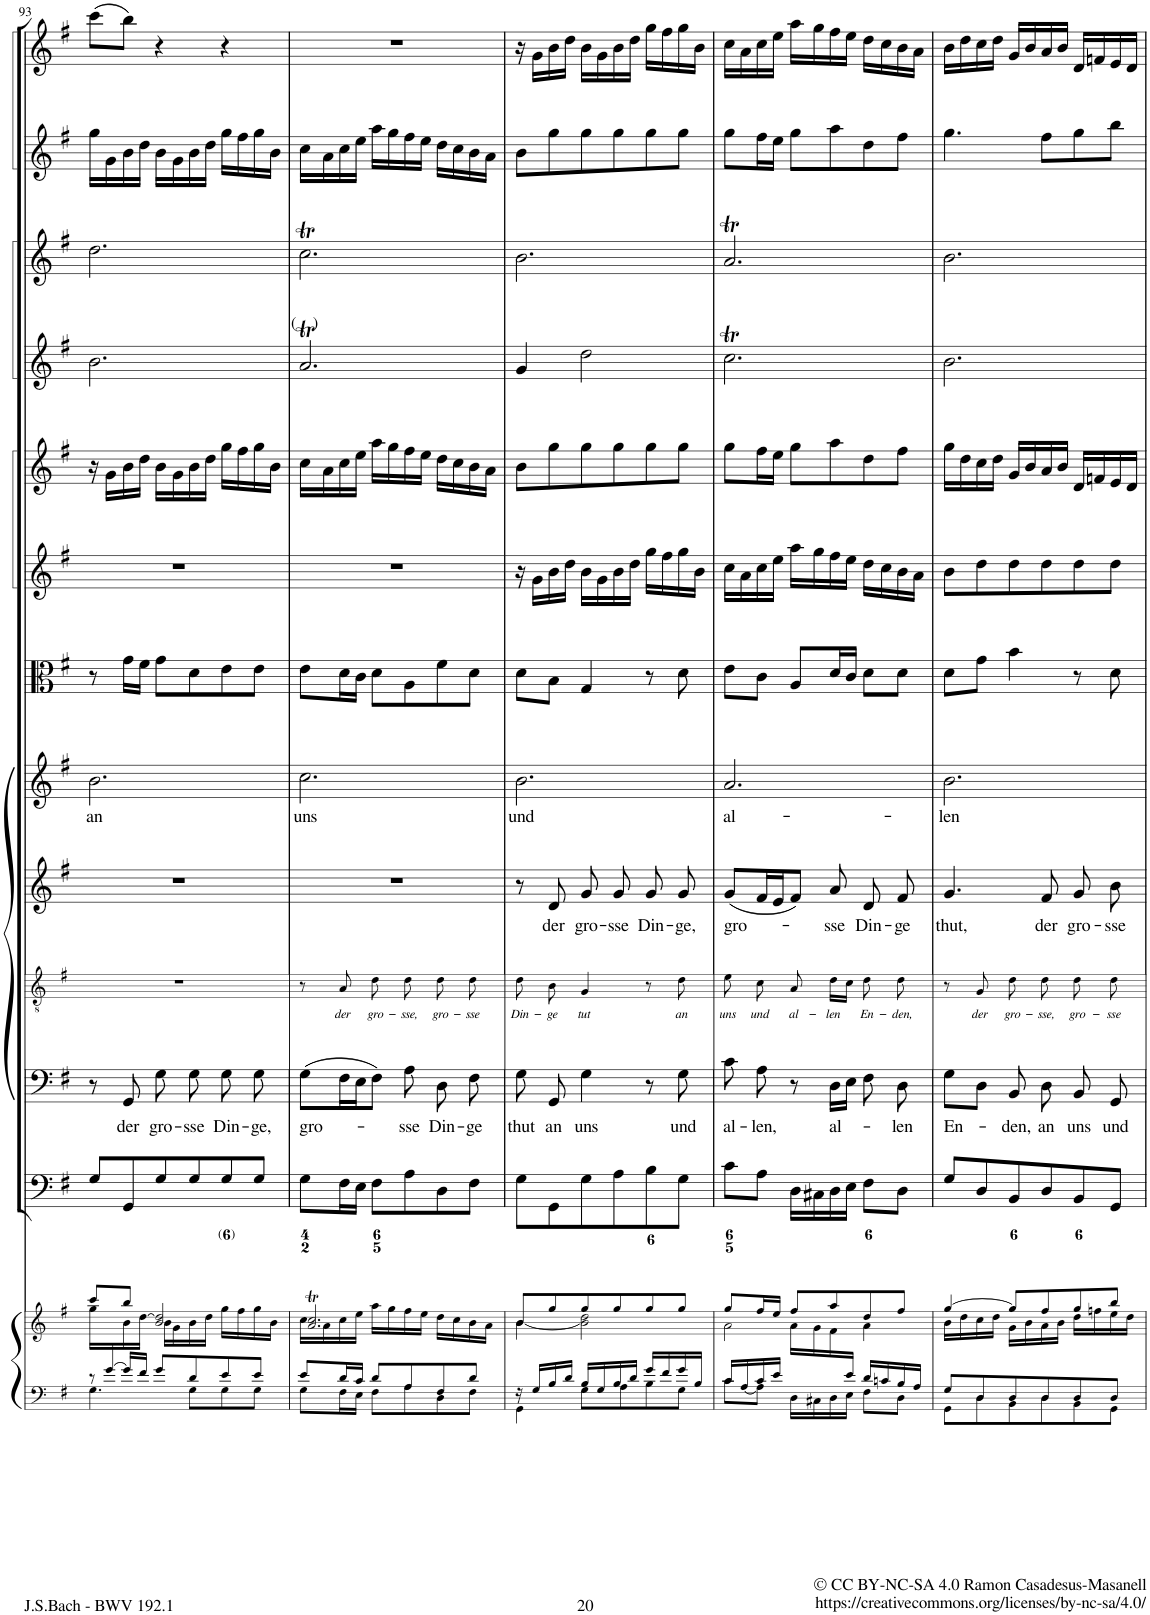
**kern	**kern	**kern	**kern	**text	**kern	**text	**kern	**text	**kern	**text	**kern	**kern	**kern	**kern	**kern	**kern	**kern
*part13	*part13	*part12	*part11	*part11	*part10	*part10	*part9	*part9	*part8	*part8	*part7	*part6	*part5	*part4	*part3	*part2	*part1
*staff14	*staff13	*staff12	*staff11	*staff11	*staff10	*staff10	*staff9	*staff9	*staff8	*staff8	*staff7	*staff6	*staff5	*staff4	*staff3	*staff2	*staff1
*I"Piano reduction	*	*I"Continuo	*I"Basso	*	*I"Tenore *	*	*I"Alto	*	*I"Soprano	*	*I"Viola	*I"Violino II	*I"Violino I	*I"Oboe II	*I"Oboe I	*I"Flauto traverso II	*I"Flauto traverso I
*I'Pno	*	*	*	*	*	*	*	*	*	*	*I'Vla	*I'Vln	*I'Vln	*I'Ob	*I'Ob	*	*
!!LO:PB:g=z
*clefF4	*clefG2	*clefF4	*clefF4	*	*clefGv2	*	*clefG2	*	*clefG2	*	*clefC3	*clefG2	*clefG2	*clefG2	*clefG2	*clefG2	*clefG2
*k[f#]	*k[f#]	*k[f#]	*k[f#]	*	*k[f#]	*	*k[f#]	*	*k[f#]	*	*k[f#]	*k[f#]	*k[f#]	*k[f#]	*k[f#]	*k[f#]	*k[f#]
*M3/4	*M3/4	*M3/4	*M3/4	*	*M3/4	*	*M3/4	*	*M3/4	*	*M3/4	*M3/4	*M3/4	*M3/4	*M3/4	*M3/4	*M3/4
=93	=93	=93	=93	=93	=93	=93	=93	=93	=93	=93	=93	=93	=93	=93	=93	=93	=93
*^	*^	*	*	*	*	*	*	*	*	*	*	*	*	*	*	*	*
*	*^	*	*	*	*	*	*	*	*	*	*	*	*	*	*	*	*	*	*
!	!	!	!	!	!	!	!	!	!	!	!	!	!LO:LY:b	!	!	!	!	!	!	!
16ryy	8r	4.G\	8ccc/L	16gg\LL	8G/L	8r	.	2.r	.	2.r	.	2.b\	an	8r	2.r	16r	2.b\	2.dd\	16gg\LL	(8ccc\L
[16g/	.	.	.	16ryy	.	.	.	.	.	.	.	.	.	.	.	16g\LL	.	.	16g\	.
!	!	!	!	!	!	!	!LO:LY:b	!	!	!	!	!	!	!	!	!	!	!	!	!
2ryy	16g/LL]	.	8bb/J	16b\	8GG/	8GG/	der	.	.	.	.	.	.	16g\LL	.	16b\	.	.	16b\	8bb\J)
.	16f#/JJ	.	.	[>16dd\JJ	.	.	.	.	.	.	.	.	.	16f#\JJ	.	16dd\JJ	.	.	16dd\JJ	.
!	!	!	!	!	!	!	!LO:LY:b	!	!	!	!	!	!	!	!	!	!	!	!	!
.	8g/L	.	2b/ 2dd/]	16b\LL	8G/	8G\	gro-	.	.	.	.	.	.	8g\L	.	16b\LL	.	.	16b\LL	4r
.	.	.	.	16g\	.	.	.	.	.	.	.	.	.	.	.	16g\	.	.	16g\	.
!	!	!	!	!	!	!	!LO:LY:b	!	!	!	!	!	!	!	!	!	!	!	!	!
.	8d/	8G\L	.	16b\	8G/	8G\	-sse	.	.	.	.	.	.	8d\	.	16b\	.	.	16b\	.
.	.	.	.	16dd\JJ	.	.	.	.	.	.	.	.	.	.	.	16dd\JJ	.	.	16dd\JJ	.
!	!	!	!	!	!	!	!LO:LY:b	!	!	!	!	!	!	!	!	!	!	!	!	!
.	8e/	8G\	.	16gg\LL	8G/	8G\	Din-	.	.	.	.	.	.	8e\	.	16gg\LL	.	.	16gg\LL	4r
.	.	.	.	16ff#\	.	.	.	.	.	.	.	.	.	.	.	16ff#\	.	.	16ff#\	.
!	!	!	!	!	!	!	!LO:LY:b	!	!	!	!	!	!	!	!	!	!	!	!	!
8ryy	8e/J	8G\J	.	16gg\	8G/J	8G\	-ge,	.	.	.	.	.	.	8e\J	.	16gg\	.	.	16gg\	.
.	.	.	.	16b\JJ	.	.	.	.	.	.	.	.	.	.	.	16b\JJ	.	.	16b\JJ	.
*	*v	*v	*	*	*	*	*	*	*	*	*	*	*	*	*	*	*	*	*	*
=94	=94	=94	=94	=94	=94	=94	=94	=94	=94	=94	=94	=94	=94	=94	=94	=94	=94	=94	=94
!	!	!	!	!	!	!	!	!	!	!	!	!	!	!	!	!LO:TX:a:t=(    )	!	!	!
!	!	!	!	!	!	!LO:LY:b	!	!	!	!	!	!LO:LY:b	!	!	!	!	!	!	!
8e/L	8G\L	2.a/T 2.cc/T	16cc\LL	8G\L	(8G\L	gro-	8r	.	2.r	.	2.cc\	uns	8e\L	2.r	16cc\LL	2.aT/	2.ccT\	16cc\LL	2.r
.	.	.	16a\	.	.	.	.	.	.	.	.	.	.	.	16a\	.	.	16a\	.
!	!	!	!	!	!	!	!	!LO:LY:b	!	!	!	!	!	!	!	!	!	!	!
16d/L	16F#\L	.	16cc\	16F#\L	16F#\L	.	8A/	der	.	.	.	.	16d\L	.	16cc\	.	.	16cc\	.
16c/JJ	16E\JJ	.	16ee\JJ	16E\JJ	16E\J	.	.	.	.	.	.	.	16c\JJ	.	16ee\JJ	.	.	16ee\JJ	.
!	!	!	!	!	!	!	!	!LO:LY:b	!	!	!	!	!	!	!	!	!	!	!
8d/L	8F#\L	.	16aa\LL	8F#\L	8F#\J)	.	8d\	gro-	.	.	.	.	8d\L	.	16aa\LL	.	.	16aa\LL	.
.	.	.	16gg\	.	.	.	.	.	.	.	.	.	.	.	16gg\	.	.	16gg\	.
!	!	!	!	!	!	!LO:LY:b	!	!LO:LY:b	!	!	!	!	!	!	!	!	!	!	!
8A/	8A\	.	16ff#\	8A\	8A\	-sse	8d\	-sse,	.	.	.	.	8A\	.	16ff#\	.	.	16ff#\	.
.	.	.	16ee\JJ	.	.	.	.	.	.	.	.	.	.	.	16ee\JJ	.	.	16ee\JJ	.
!	!	!	!	!	!	!LO:LY:b	!	!LO:LY:b	!	!	!	!	!	!	!	!	!	!	!
8F#/	8D\	.	16dd\LL	8D\	8D\	Din-	8d\	gro-	.	.	.	.	8f#\	.	16dd\LL	.	.	16dd\LL	.
.	.	.	16cc\	.	.	.	.	.	.	.	.	.	.	.	16cc\	.	.	16cc\	.
!	!	!	!	!	!	!LO:LY:b	!	!LO:LY:b	!	!	!	!	!	!	!	!	!	!	!
8d/J	8F#\J	.	16b\	8F#\J	8F#\	-ge	8d\	-sse	.	.	.	.	8d\J	.	16b\	.	.	16b\	.
.	.	.	16a\JJ	.	.	.	.	.	.	.	.	.	.	.	16a\JJ	.	.	16a\JJ	.
=95	=95	=95	=95	=95	=95	=95	=95	=95	=95	=95	=95	=95	=95	=95	=95	=95	=95	=95	=95
!	!	!	!	!	!	!LO:LY:b	!	!LO:LY:b	!	!	!	!LO:LY:b	!	!	!	!	!	!	!
16r	4GG\	8b/L	[4b\	8G\L	8G\	thut	8d\	Din-	8r	.	2.b\	und	8d\L	16r	8b\L	4g/	2.b\	8b\L	16r
16G/LL	.	.	.	.	.	.	.	.	.	.	.	.	.	16g\LL	.	.	.	.	16g\LL
!	!	!	!	!	!	!LO:LY:b	!	!LO:LY:b	!	!LO:LY:b	!	!	!	!	!	!	!	!	!
16B/	.	8gg/	.	8GG\	8GG/	an	8B\	-ge	8d/	der	.	.	8B\J	16b\	8gg\	.	.	8gg\	16b\
16d/JJ	.	.	.	.	.	.	.	.	.	.	.	.	.	16dd\JJ	.	.	.	.	16dd\JJ
!	!	!	!	!	!	!LO:LY:b	!	!LO:LY:b	!	!LO:LY:b	!	!	!	!	!	!	!	!	!
16B/LL	8G\L	8gg/	2b\] 2dd\	8G\	4G\	uns	4G/	tut	8g/	gro-	.	.	4G/	16b\LL	8gg\	2dd\	.	8gg\	16b\LL
16G/	.	.	.	.	.	.	.	.	.	.	.	.	.	16g\	.	.	.	.	16g\
!	!	!	!	!	!	!	!	!	!	!LO:LY:b	!	!	!	!	!	!	!	!	!
16B/	8A\	8gg/	.	8A\	.	.	.	.	8g/	-sse	.	.	.	16b\	8gg\	.	.	8gg\	16b\
16d/JJ	.	.	.	.	.	.	.	.	.	.	.	.	.	16dd\JJ	.	.	.	.	16dd\JJ
!	!	!	!	!	!	!	!	!	!	!LO:LY:b	!	!	!	!	!	!	!	!	!
16g/LL	8B\	8gg/	.	8B\	8r	.	8r	.	8g/	Din-	.	.	8r	16gg\LL	8gg\	.	.	8gg\	16gg\LL
16f#/	.	.	.	.	.	.	.	.	.	.	.	.	.	16ff#\	.	.	.	.	16ff#\
!	!	!	!	!	!	!LO:LY:b	!	!LO:LY:b	!	!LO:LY:b	!	!	!	!	!	!	!	!	!
16g/	8G\J	8gg/J	.	8G\J	8G\	und	8d\	an	8g/	-ge,	.	.	8d\	16gg\	8gg\J	.	.	8gg\J	16gg\
16B/JJ	.	.	.	.	.	.	.	.	.	.	.	.	.	16b\JJ	.	.	.	.	16b\JJ
=96	=96	=96	=96	=96	=96	=96	=96	=96	=96	=96	=96	=96	=96	=96	=96	=96	=96	=96	=96
*	*	*	*^	*	*	*	*	*	*	*	*	*	*	*	*	*	*	*	*
!	!	!	!	!	!	!	!LO:LY:b	!	!LO:LY:b	!	!LO:LY:b	!	!LO:LY:b	!	!	!	!	!	!	!
16c/LL	8c\L	8gg/L	2a\	4ryy	8c\L	8c\	al-	8e\	uns	(8g/L	gro-	2.a/	al-	8e\L	16cc\LL	8gg\L	2.ccT\	2.aT/	8gg\L	16cc\LL
[<16A/	.	.	.	.	.	.	.	.	.	.	.	.	.	.	16a\	.	.	.	.	16a\
!	!	!	!	!	!	!	!LO:LY:b	!	!LO:LY:b	!	!	!	!	!	!	!	!	!	!	!
16c/	8A\J]	16ff#/L	.	.	8A\J	8A\	-len,	8c\	und	16f#/L	.	.	.	8c\J	16cc\	16ff#\L	.	.	16ff#\L	16cc\
16e/JJ	.	16ee/JJ	.	.	.	.	.	.	.	16e/J	.	.	.	.	16ee\JJ	16ee\JJ	.	.	16ee\JJ	16ee\JJ
!	!	!	!	!	!	!	!	!	!LO:LY:b	!	!	!	!	!	!	!	!	!	!	!
8.ryy	16D\LL	8ff#/L	.	16a\LL	16D\LL	8r	.	8A/	al-	8f#/J)	.	.	.	8A/L	16aa\LL	8gg\L	.	.	8gg\L	16aa\LL
.	16C#X\	.	.	16g\	16C#X\	.	.	.	.	.	.	.	.	.	16gg\	.	.	.	.	16gg\
!	!	!	!	!	!	!	!LO:LY:b	!	!LO:LY:b	!	!LO:LY:b	!	!	!	!	!	!	!	!	!
.	16D\	8aa/	.	16f#\	16D\	16D\LL	al-	16d\LL	-len	8a/	-sse	.	.	16d/L	16ff#\	8aa\	.	.	8aa\	16ff#\
16e/JJ	16E\JJ	.	.	4ryy	16E\JJ	16E\JJ	.	16c\JJ	.	.	.	.	.	16c/JJ	16ee\JJ	.	.	.	.	16ee\JJ
!	!	!	!	!	!	!	!	!	!LO:LY:b	!	!LO:LY:b	!	!	!	!	!	!	!	!	!
16d/LL	8F#\L	8dd/	4a\	.	8F#\L	8F#\	.	8d\	En-	8d/	Din-	.	.	8d\L	16dd\LL	8dd\	.	.	8dd\	16dd\LL
16cn/	.	.	.	.	.	.	.	.	.	.	.	.	.	.	16cc\	.	.	.	.	16cc\
!	!	!	!	!	!	!	!LO:LY:b	!	!LO:LY:b	!	!LO:LY:b	!	!	!	!	!	!	!	!	!
16B/	8D\J	8ff#/J	.	.	8D\J	8D\	-len	8d\	-den,	8f#/	-ge	.	.	8d\J	16b\	8ff#\J	.	.	8ff#\J	16b\
16A/JJ	.	.	.	16ryy	.	.	.	.	.	.	.	.	.	.	16a\JJ	.	.	.	.	16a\JJ
=97	=97	=97	=97	=97	=97	=97	=97	=97	=97	=97	=97	=97	=97	=97	=97	=97	=97	=97	=97	=97
!	!	!	!	!	!	!	!LO:LY:b	!	!	!	!LO:LY:b	!	!LO:LY:b	!	!	!	!	!	!	!
*	*	*	*v	*v	*	*	*	*	*	*	*	*	*	*	*	*	*	*	*	*
8G/L	8GG\L	[4gg/	16b\LL	8G/L	8G\L	En-	8r	.	4.g/	thut,	2.b\	-len	8d\L	8b\L	16gg\LL	2.b\	2.b\	4.gg\	16b\LL
.	.	.	16dd\	.	.	.	.	.	.	.	.	.	.	.	16dd\	.	.	.	16dd\
!	!	!	!	!	!	!	!	!LO:LY:b	!	!	!	!	!	!	!	!	!	!	!
8D/	8D\	.	16cc\	8D/	8D\J	.	8G/	der	.	.	.	.	8g\J	8dd\	16cc\	.	.	.	16cc\
.	.	.	16dd\JJ	.	.	.	.	.	.	.	.	.	.	.	16dd\JJ	.	.	.	16dd\JJ
!	!	!	!	!	!	!LO:LY:b	!	!LO:LY:b	!	!	!	!	!	!	!	!	!	!	!
8D/	8BB\	8gg/L]	16g\LL	8BB/	8BB/	-den,	8d\	gro-	.	.	.	.	4b\	8dd\	16g/LL	.	.	.	16g/LL
.	.	.	16b\	.	.	.	.	.	.	.	.	.	.	.	16b/	.	.	.	16b/
!	!	!	!	!	!	!LO:LY:b	!	!LO:LY:b	!	!LO:LY:b	!	!	!	!	!	!	!	!	!
8D/	8D\	8ff#/	16a\	8D/	8D\	an	8d\	-sse,	8f#/	der	.	.	.	8dd\	16a/	.	.	8ff#\L	16a/
.	.	.	16b\JJ	.	.	.	.	.	.	.	.	.	.	.	16b/JJ	.	.	.	16b/JJ
!	!	!	!	!	!	!LO:LY:b	!	!LO:LY:b	!	!LO:LY:b	!	!	!	!	!	!	!	!	!
8D/	8BB\	8gg/	16dd\LL	8BB/	8BB/	uns	8d\	gro-	8g/	gro-	.	.	8r	8dd\	16d/LL	.	.	8gg\	16d/LL
.	.	.	16ffn\	.	.	.	.	.	.	.	.	.	.	.	16fn/	.	.	.	16fn/
!	!	!	!	!	!	!LO:LY:b	!	!LO:LY:b	!	!LO:LY:b	!	!	!	!	!	!	!	!	!
8D/J	8GG\J	8bb/J	16ee\	8GG/J	8GG/	und	8d\	-sse	8b\	-sse	.	.	8d\	8dd\J	16e/	.	.	8bb\J	16e/
.	.	.	16dd\JJ	.	.	.	.	.	.	.	.	.	.	.	16d/JJ	.	.	.	16d/JJ
*v	*v	*	*	*	*	*	*	*	*	*	*	*	*	*	*	*	*	*	*
*	*v	*v	*	*	*	*	*	*	*	*	*	*	*	*	*	*	*	*
=	=	=	=	=	=	=	=	=	=	=	=	=	=	=	=	=	=
*-	*-	*-	*-	*-	*-	*-	*-	*-	*-	*-	*-	*-	*-	*-	*-	*-	*-
